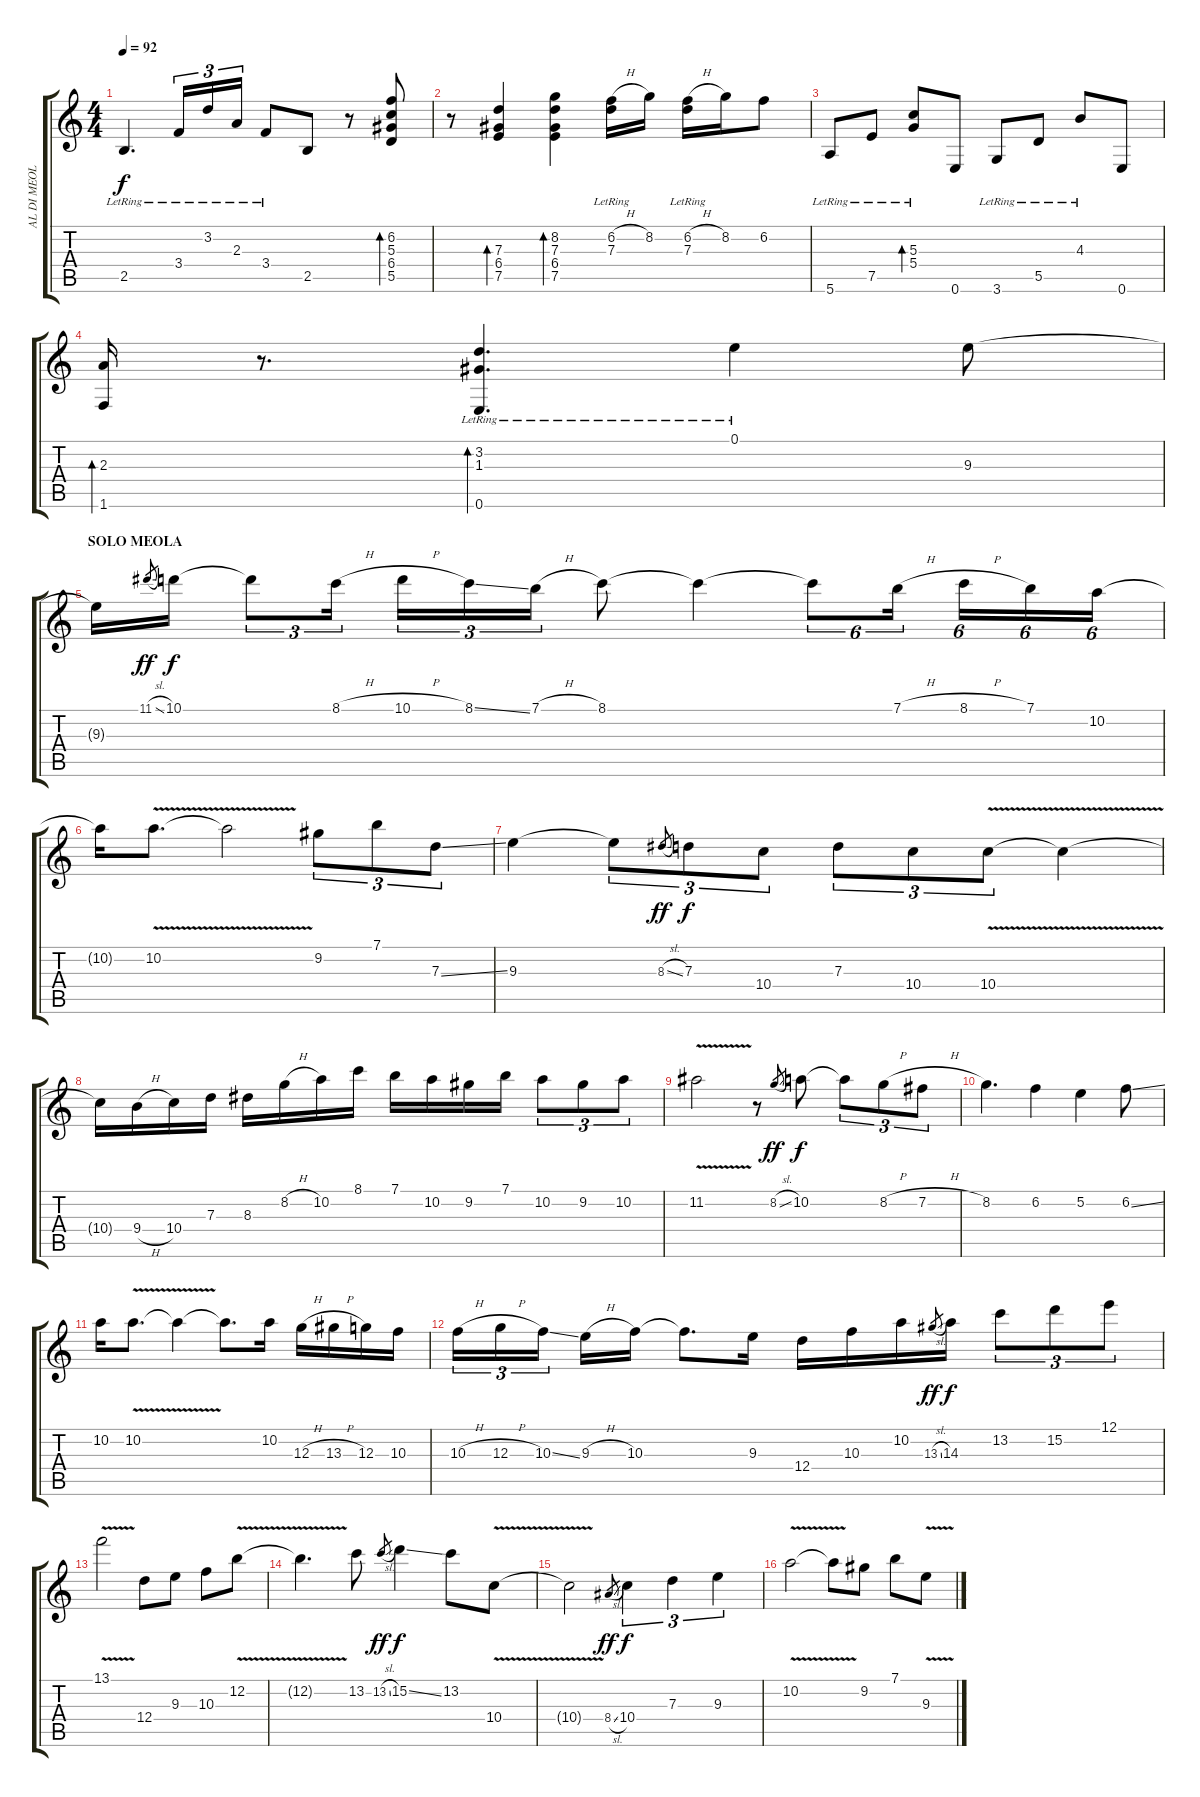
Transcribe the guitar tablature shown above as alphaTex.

\track ("AL DI MEOLA" "AL DI MEOL") {instrument acousticguitarnylon}
\staff {score tabs}
\tuning (E4 B3 G3 D3 A2 E2) {hide}
\ts (4 4)
\tempo 92
\clef g2
\ks c
2.5{lr}.4{d dy f} 3.4{lr}.16{tu (3 2)} 3.2{lr}.16{tu (3 2)} 2.3{lr}.16{tu (3 2)} 3.4{lr}.8 2.5.8 r.8 (6.2 5.3 6.4 5.5).8{bd 60} |
r.8 (7.3 6.4 7.5).4{bd 60} (8.2 7.3 6.4 7.5).4{bd 60} (6.2{h} 7.3{lr}).16 8.2.16 (6.2{h} 7.3{lr}).16 8.2.16 6.2.8 |
5.6{lr}.8 7.5{lr}.8 (5.3{lr} 5.4{lr}).8{bd 60} 0.6.8 3.6{lr}.8 5.5{lr}.8 4.3{lr}.8 0.6.8 |
(2.3 1.6).16{bd 60} r.8{d} (3.2{lr} 1.3{lr} 0.6{lr}).4{d bd 60} 0.1{lr}.4 9.3.8 |
\section ("" "SOLO MEOLA")
9.3{t}.16 11.1{sl}.8{gr dy ff} 10.1.16{dy f} 10.1{t}.8{tu (3 2)} 8.1{h}.16{tu (3 2)} 10.1{h}.16{tu (3 2)} 8.1{ss}.16{tu (3 2)} 7.1{h}.16{tu (3 2)} 8.1.8 8.1{t}.4 8.1{t}.8{tu (6 4)} 7.1{h}.16{tu (6 4)} 8.1{h}.16{tu (6 4)} 7.1.16{tu (6 4)} 10.2.16{tu (6 4)} |
10.2{t}.16 10.2{v}.8{d} 10.2{t}.2 9.2.8{tu (3 2)} 7.1.8{tu (3 2)} 7.3{ss}.8{tu (3 2)} |
9.3.4 9.3{t}.8{tu (3 2)} 8.3{sl}.8{gr dy ff} 7.3.8{tu (3 2) dy f} 10.4.8{tu (3 2)} 7.3.8{tu (3 2)} 10.4.8{tu (3 2)} 10.4{v}.8{tu (3 2)} 10.4{t}.4 |
10.4{t}.16 9.4{h}.16 10.4.16 7.3.16 8.3.16 8.2{h}.16 10.2.16 8.1.16 7.1.16 10.2.16 9.2.16 7.1.16 10.2.8{tu (3 2)} 9.2.8{tu (3 2)} 10.2.8{tu (3 2)} |
11.2{v}.2 r.8 8.2{sl}.8{gr dy ff} 10.2.8{dy f} 10.2{t}.8{tu (3 2)} 8.2{h}.8{tu (3 2)} 7.2{h}.8{tu (3 2)} |
8.2.4{d} 6.2.4 5.2.4 6.2{ss}.8 |
10.2.16 10.2{v}.8{d} 10.2{t}.4 10.2{t}.8{d} 10.2.16 12.3{h}.16 13.3{h}.16 12.3.16 10.3.16 |
10.3{h}.16{tu (3 2)} 12.3{h}.16{tu (3 2)} 10.3{ss}.16{tu (3 2)} 9.3{h}.16 10.3.16 10.3{t}.8{d} 9.3.16 12.4.16 10.3.16 10.2.16 13.3{sl}.8{gr dy ff} 14.3.16{dy f} 13.2.8{tu (3 2)} 15.2.8{tu (3 2)} 12.1.8{tu (3 2)} |
13.1{v}.2 12.4.8 9.3.8 10.3.8 12.2{v}.8 |
12.2{t}.4{d} 13.2.8 13.2{sl}.8{gr dy ff} 15.2{ss}.4{dy f} 13.2.8 10.4{v}.8 |
10.4{t}.2 8.4{sl}.8{gr dy ff} 10.4.4{tu (3 2) dy f} 7.3.4{tu (3 2)} 9.3.4{tu (3 2)} |
10.2{v}.2 10.2{t}.8 9.2.8 7.1.8 9.3{v}.8
